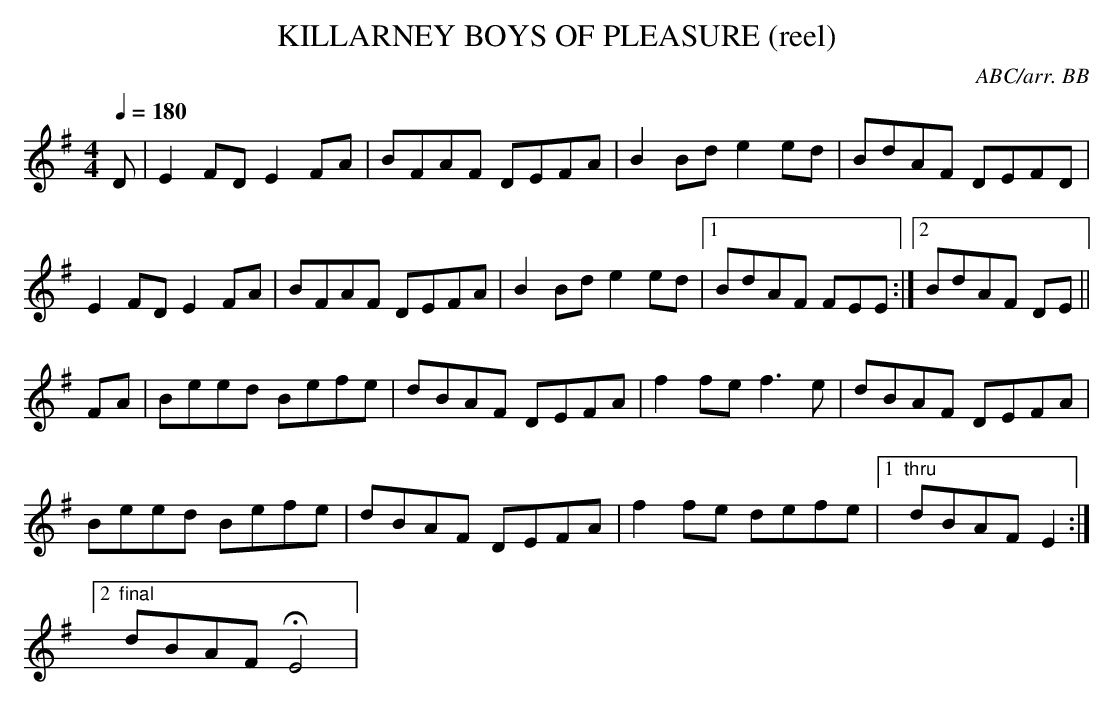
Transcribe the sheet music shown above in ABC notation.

X:1
T:KILLARNEY BOYS OF PLEASURE (reel)
C:ABC/arr. BB
M:4/4
Q:1/4=180
L:1/8
K:Em
D|E2FD E2FA|BFAF DEFA|B2Bd e2ed|BdAF DEFD|
E2FD E2FA|BFAF DEFA|B2Bd e2ed|1 BdAF FEE :|\
[2 BdAF DE||
FA|Beed Befe|dBAF DEFA|f2fe f3e|dBAF DEFA|
Beed Befe|dBAF DEFA|f2fe defe|1 "thru"dBAF E2 :|
[2 "final"dBAF HE4|
